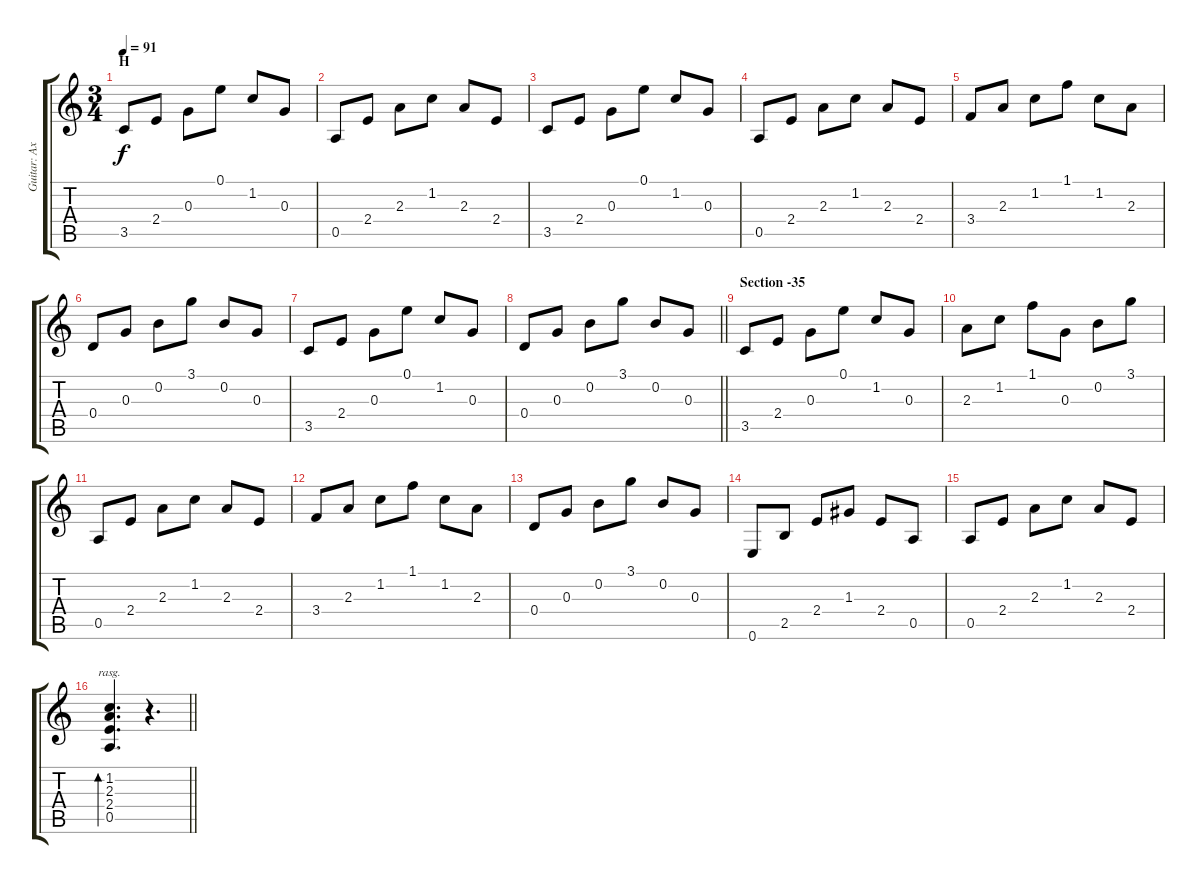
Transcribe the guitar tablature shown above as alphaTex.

\track ("Guitar: Axel" "Guitar: Ax") {instrument acousticguitarsteel}
\staff {score tabs}
\tuning (E4 B3 G3 D3 A2 E2) {hide}
\ts (3 4)
\section ("" "H")
\tempo 91
\clef g2
\ks c
3.5.8{dy f} 2.4.8 0.3.8 0.1.8 1.2.8 0.3.8 |
0.5.8 2.4.8 2.3.8 1.2.8 2.3.8 2.4.8 |
3.5.8 2.4.8 0.3.8 0.1.8 1.2.8 0.3.8 |
0.5.8 2.4.8 2.3.8 1.2.8 2.3.8 2.4.8 |
3.4.8 2.3.8 1.2.8 1.1.8 1.2.8 2.3.8 |
0.4.8 0.3.8 0.2.8 3.1.8 0.2.8 0.3.8 |
3.5.8 2.4.8 0.3.8 0.1.8 1.2.8 0.3.8 |
\barLineRight lightlight
0.4.8 0.3.8 0.2.8 3.1.8 0.2.8 0.3.8 |
\section ("" "Section -35")
3.5.8 2.4.8 0.3.8 0.1.8 1.2.8 0.3.8 |
2.3.8 1.2.8 1.1.8 0.3.8 0.2.8 3.1.8 |
0.5.8 2.4.8 2.3.8 1.2.8 2.3.8 2.4.8 |
3.4.8 2.3.8 1.2.8 1.1.8 1.2.8 2.3.8 |
0.4.8 0.3.8 0.2.8 3.1.8 0.2.8 0.3.8 |
0.6.8 2.5.8 2.4.8 1.3.8 2.4.8 0.5.8 |
0.5.8 2.4.8 2.3.8 1.2.8 2.3.8 2.4.8 |
\barLineRight lightlight
(1.2 2.3 2.4 0.5).4{d bd 480 rasg ii} r.4{d}
